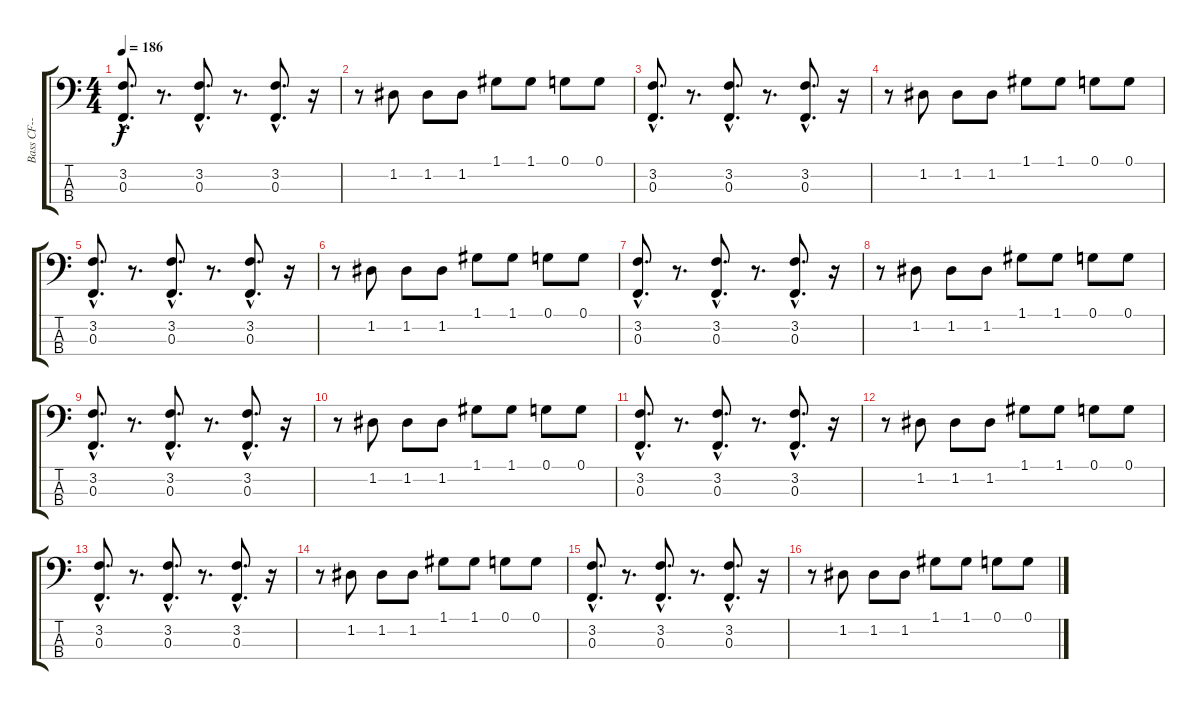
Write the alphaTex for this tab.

\track ("Bass CF--" "Bass CF--") {instrument electricbassfinger}
\staff {score tabs}
\tuning (G2 D2 F1 C1) {hide}
\ts (4 4)
\tempo 186
\clef f4
\ks c
(3.2{hac} 0.3{hac}).8{d dy f} r.8{d} (3.2{hac} 0.3{hac}).8{d} r.8{d} (3.2{hac} 0.3{hac}).8{d} r.16 |
r.8 1.2.8 1.2.8 1.2.8 1.1.8 1.1.8 0.1.8 0.1.8 |
(3.2{hac} 0.3{hac}).8{d} r.8{d} (3.2{hac} 0.3{hac}).8{d} r.8{d} (3.2{hac} 0.3{hac}).8{d} r.16 |
r.8 1.2.8 1.2.8 1.2.8 1.1.8 1.1.8 0.1.8 0.1.8 |
(3.2{hac} 0.3{hac}).8{d} r.8{d} (3.2{hac} 0.3{hac}).8{d} r.8{d} (3.2{hac} 0.3{hac}).8{d} r.16 |
r.8 1.2.8 1.2.8 1.2.8 1.1.8 1.1.8 0.1.8 0.1.8 |
(3.2{hac} 0.3{hac}).8{d} r.8{d} (3.2{hac} 0.3{hac}).8{d} r.8{d} (3.2{hac} 0.3{hac}).8{d} r.16 |
r.8 1.2.8 1.2.8 1.2.8 1.1.8 1.1.8 0.1.8 0.1.8 |
(3.2{hac} 0.3{hac}).8{d} r.8{d} (3.2{hac} 0.3{hac}).8{d} r.8{d} (3.2{hac} 0.3{hac}).8{d} r.16 |
r.8 1.2.8 1.2.8 1.2.8 1.1.8 1.1.8 0.1.8 0.1.8 |
(3.2{hac} 0.3{hac}).8{d} r.8{d} (3.2{hac} 0.3{hac}).8{d} r.8{d} (3.2{hac} 0.3{hac}).8{d} r.16 |
r.8 1.2.8 1.2.8 1.2.8 1.1.8 1.1.8 0.1.8 0.1.8 |
(3.2{hac} 0.3{hac}).8{d} r.8{d} (3.2{hac} 0.3{hac}).8{d} r.8{d} (3.2{hac} 0.3{hac}).8{d} r.16 |
r.8 1.2.8 1.2.8 1.2.8 1.1.8 1.1.8 0.1.8 0.1.8 |
(3.2{hac} 0.3{hac}).8{d} r.8{d} (3.2{hac} 0.3{hac}).8{d} r.8{d} (3.2{hac} 0.3{hac}).8{d} r.16 |
r.8 1.2.8 1.2.8 1.2.8 1.1.8 1.1.8 0.1.8 0.1.8
